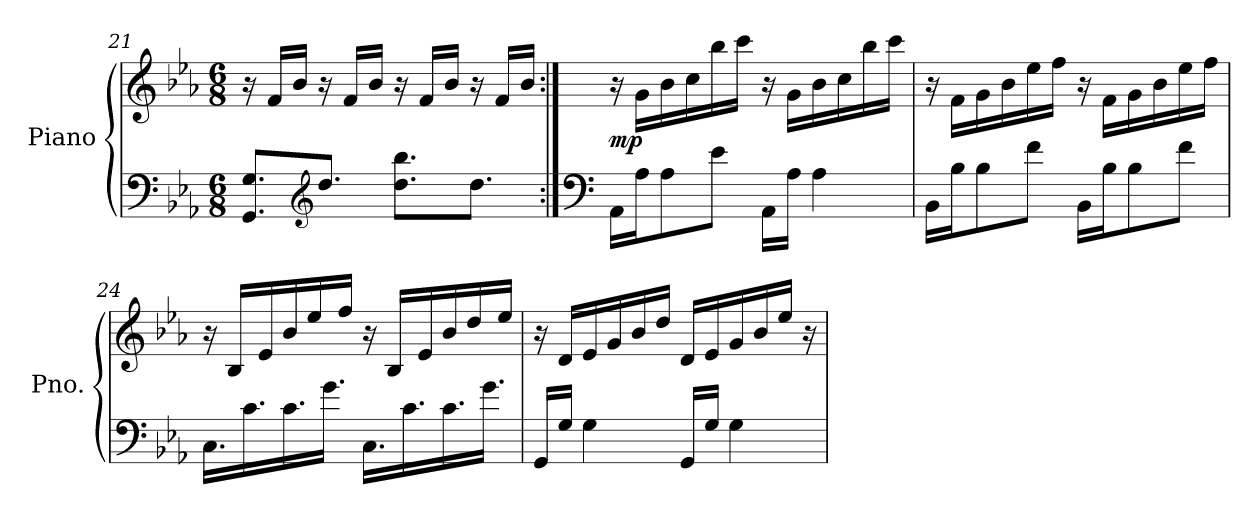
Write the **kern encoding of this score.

**kern	**kern	**dynam
*part1	*part1	*part1
*staff2	*staff1	*staff1/2
*I"Piano	*	*
*I'Pno.	*	*
*clefF4	*clefG2	*
*k[b-e-a-]	*k[b-e-a-]	*
*M6/8	*M6/8	*
=21	=21	=21
8.GG/ 8.G/L	16r	.
.	16f/LL	.
.	16b-/JJ	.
*clefG2	*	*
8.dd/J	16r	.
.	16f/LL	.
.	16b-/JJ	.
8.dd\ 8.bb-\L	16r	.
.	16f/LL	.
.	16b-/JJ	.
8.dd\J	16r	.
.	16f/LL	.
.	16b-/JJ	.
=22:|!	=22:|!	=22:|!
*clefF4	*	*
!	!	!LO:DY:b
16AA-\LL	16r	mp
16A-\J	16g\LL	.
8A-\	16b-\	.
.	16cc\	.
8e-\J	16bb-\	.
.	16ccc\JJ	.
16AA-\LL	16r	.
16A-\JJ	16g\LL	.
4A-\	16b-\	.
.	16cc\	.
.	16bb-\	.
.	16ccc\JJ	.
!!LO:LB:g=z
=23	=23	=23
16BB-\LL	16r	.
16B-\J	16f\LL	.
8B-\	16g\	.
.	16b-\	.
8f\J	16ee-\	.
.	16ff\JJ	.
16BB-\LL	16r	.
16B-\J	16f\LL	.
8B-\	16g\	.
.	16b-\	.
8f\J	16ee-\	.
.	16ff\JJ	.
=24	=24	=24
16.C\LL	16r	.
.	16B-/LL	.
16.c\	.	.
.	16e-/	.
16.c\	16b-/	.
.	16ee-/	.
16.g\JJ	.	.
.	16ff/JJ	.
16.C\LL	16r	.
.	16B-/LL	.
16.c\	.	.
.	16e-/	.
16.c\	16b-/	.
.	16dd/	.
16.g\JJ	.	.
.	16ee-/JJ	.
=25	=25	=25
16GG/LL	16r	.
16G/JJ	16d/LL	.
4G\	16e-/	.
.	16g/	.
.	16b-/	.
.	16dd/JJ	.
16GG/LL	16d/LL	.
16G/JJ	16e-/	.
4G\	16g/	.
.	16b-/	.
.	16ee-/JJ	.
.	16r	.
=	=	=
*-	*-	*-
